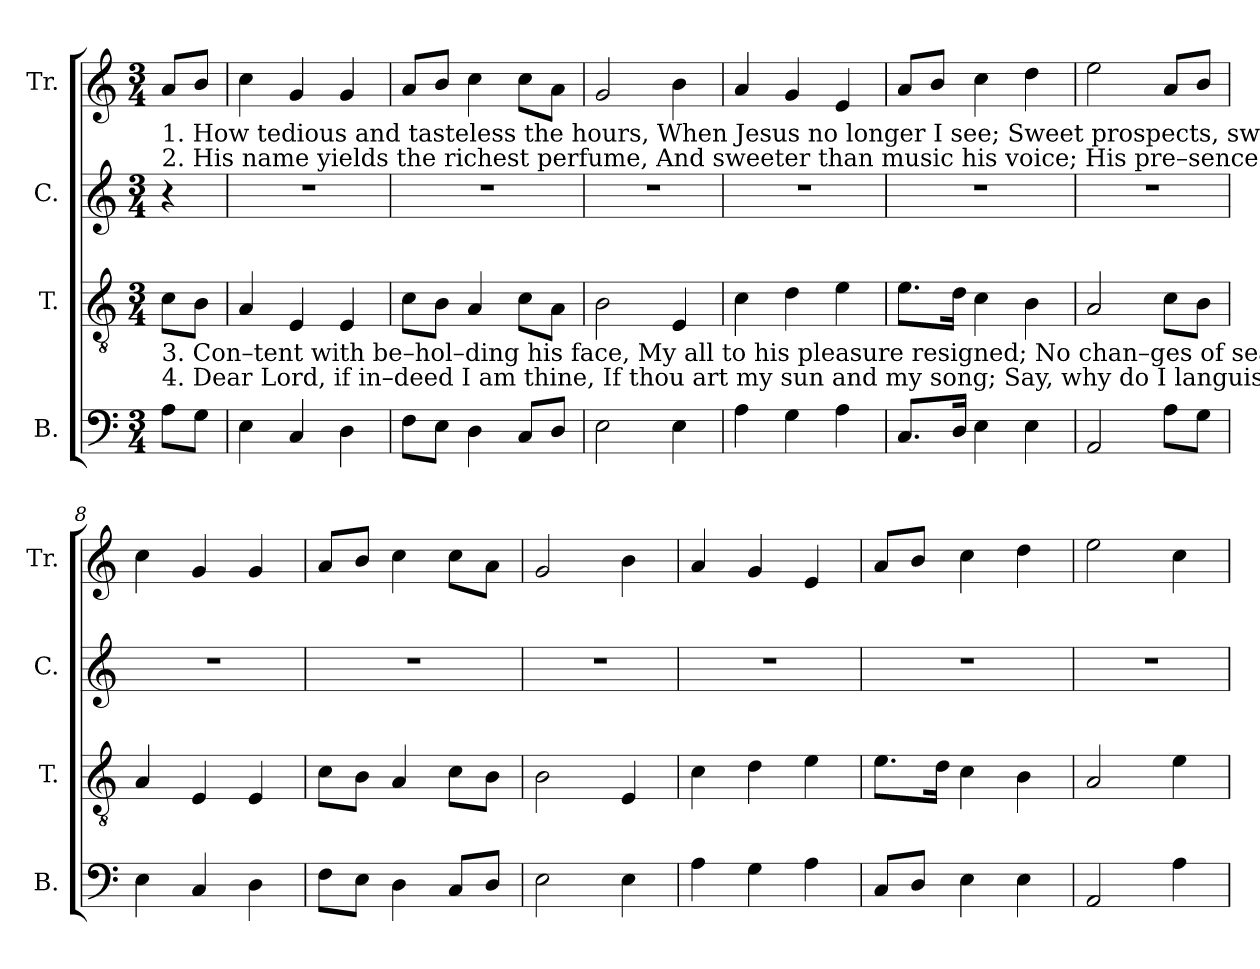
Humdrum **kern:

**kern	**kern	**kern	**kern
*part4	*part3	*part2	*part1
*staff4	*staff3	*staff2	*staff1
*I"B.	*I"T.	*I"C.	*I"Tr.
*I'B.	*I'T.	*I'C.	*I'Tr.
*clefF4	*clefGv2	*clefG2	*clefG2
*k[]	*k[]	*k[]	*k[]
*M3/4	*M3/4	*M3/4	*M3/4
*MM120	*MM120	*MM120	*MM120
=1	=1	=1	=1
!	!	!	!LO:TX:b:t=1. How tedious and tasteless the hours, When Jesus no longer I see; Sweet prospects, sweet birds, and sweet flowers, Have lost all their sweetness with me. The mid–summer
!	!	!	!LO:TX:b:t=2. His  name  yields  the  richest  perfume,  And  sweeter  than music his voice;  His  pre–sence  dis–per–ses  my  gloom,  And makes all within me rejoice&colon; I should, were he
!	!LO:TX:b:t=3. Con–tent  with  be–hol–ding  his  face,  My  all  to  his  pleasure  resigned;  No chan–ges of sea–son or place,  Would make any change in my mind&colon;  While blessed with a	!	!
!	!LO:TX:b:t=4. Dear  Lord,  if  in–deed  I   am   thine,    If  thou  art my sun and my song;  Say, why do I languish and pine,  And  why  are   my  winters  so  long?     O  drive these dark	!	!
8A!\L	8c!\L	4r	8a!/L
8G!\J	8B!\J	.	8b!/J
=2	=2	=2	=2
4E!\	4A!/	2.r	4cc!\
4C!/	4E!/	.	4g!/
4D!\	4E!/	.	4g!/
=3	=3	=3	=3
8F!\L	8c!\L	2.r	8a!/L
8E!\J	8B!\J	.	8b!/J
4D!\	4A!/	.	4cc!\
8C!/L	8c!\L	.	8cc!\L
8D!/J	8A!\J	.	8a!\J
=4	=4	=4	=4
2E!\	2B!\	2.r	2g!/
4E!\	4E!/	.	4b!\
=5	=5	=5	=5
4A!\	4c!\	2.r	4a!/
4G!\	4d!\	.	4g!/
4A!\	4e!\	.	4e!/
=6	=6	=6	=6
8.C!/L	8.e!\L	2.r	8a!/L
.	.	.	8b!/J
16D!/Jk	16d!\Jk	.	.
4E!\	4c!\	.	4cc!\
4E!\	4B!\	.	4dd!\
=7	=7	=7	=7
2AA!/	2A!/	2.r	2ee!\
8A!\L	8c!\L	.	8a!/L
8G!\J	8B!\J	.	8b!/J
=8	=8	=8	=8
4E!\	4A!/	2.r	4cc!\
4C!/	4E!/	.	4g!/
4D!\	4E!/	.	4g!/
=9	=9	=9	=9
8F!\L	8c!\L	2.r	8a!/L
8E!\J	8B!\J	.	8b!/J
4D!\	4A!/	.	4cc!\
8C!/L	8c!\L	.	8cc!\L
8D!/J	8B!\J	.	8a!\J
=10	=10	=10	=10
2E!\	2B!\	2.r	2g!/
4E!\	4E!/	.	4b!\
=11	=11	=11	=11
4A!\	4c!\	2.r	4a!/
4G!\	4d!\	.	4g!/
4A!\	4e!\	.	4e!/
=12	=12	=12	=12
8C!/L	8.e!\L	2.r	8a!/L
8D!/J	.	.	8b!/J
.	16d!\Jk	.	.
4E!\	4c!\	.	4cc!\
4E!\	4B!\	.	4dd!\
=13	=13	=13	=13
2AA!/	2A!/	2.r	2ee!\
4A!\	4e!\	.	4cc!\
=	=	=	=
*-	*-	*-	*-
